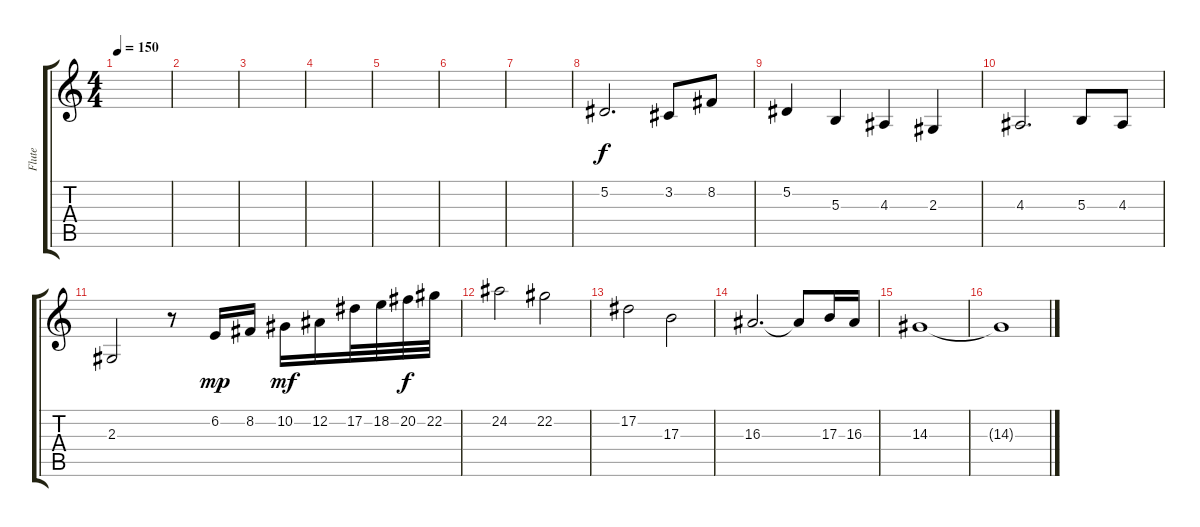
\track ("Flute" "Flute") {instrument flute}
\staff {score tabs}
\tuning (Eb4 Bb3 Gb3 Db3 Ab2 Eb2) {hide}
\ts (4 4)
\tempo 150
\clef g2
\ks c
|
|
|
|
|
|
|
5.2.2{d volume 16 instrument flute} 3.2.8 8.2.8 |
5.2.4 5.3.4 4.3.4 2.3.4 |
4.3.2{d} 5.3.8 4.3.8 |
2.3.2 r.8 6.2.16{dy mp} 8.2.16 10.2.16{dy mf} 12.2.16 17.2.32 18.2.32 20.2.32{dy f} 22.2.32 |
24.2.2 22.2.2 |
17.2.2 17.3.2 |
16.3.2{d} 16.3{t}.8 17.3.16 16.3.16 |
14.3.1 |
14.3{t}.1
